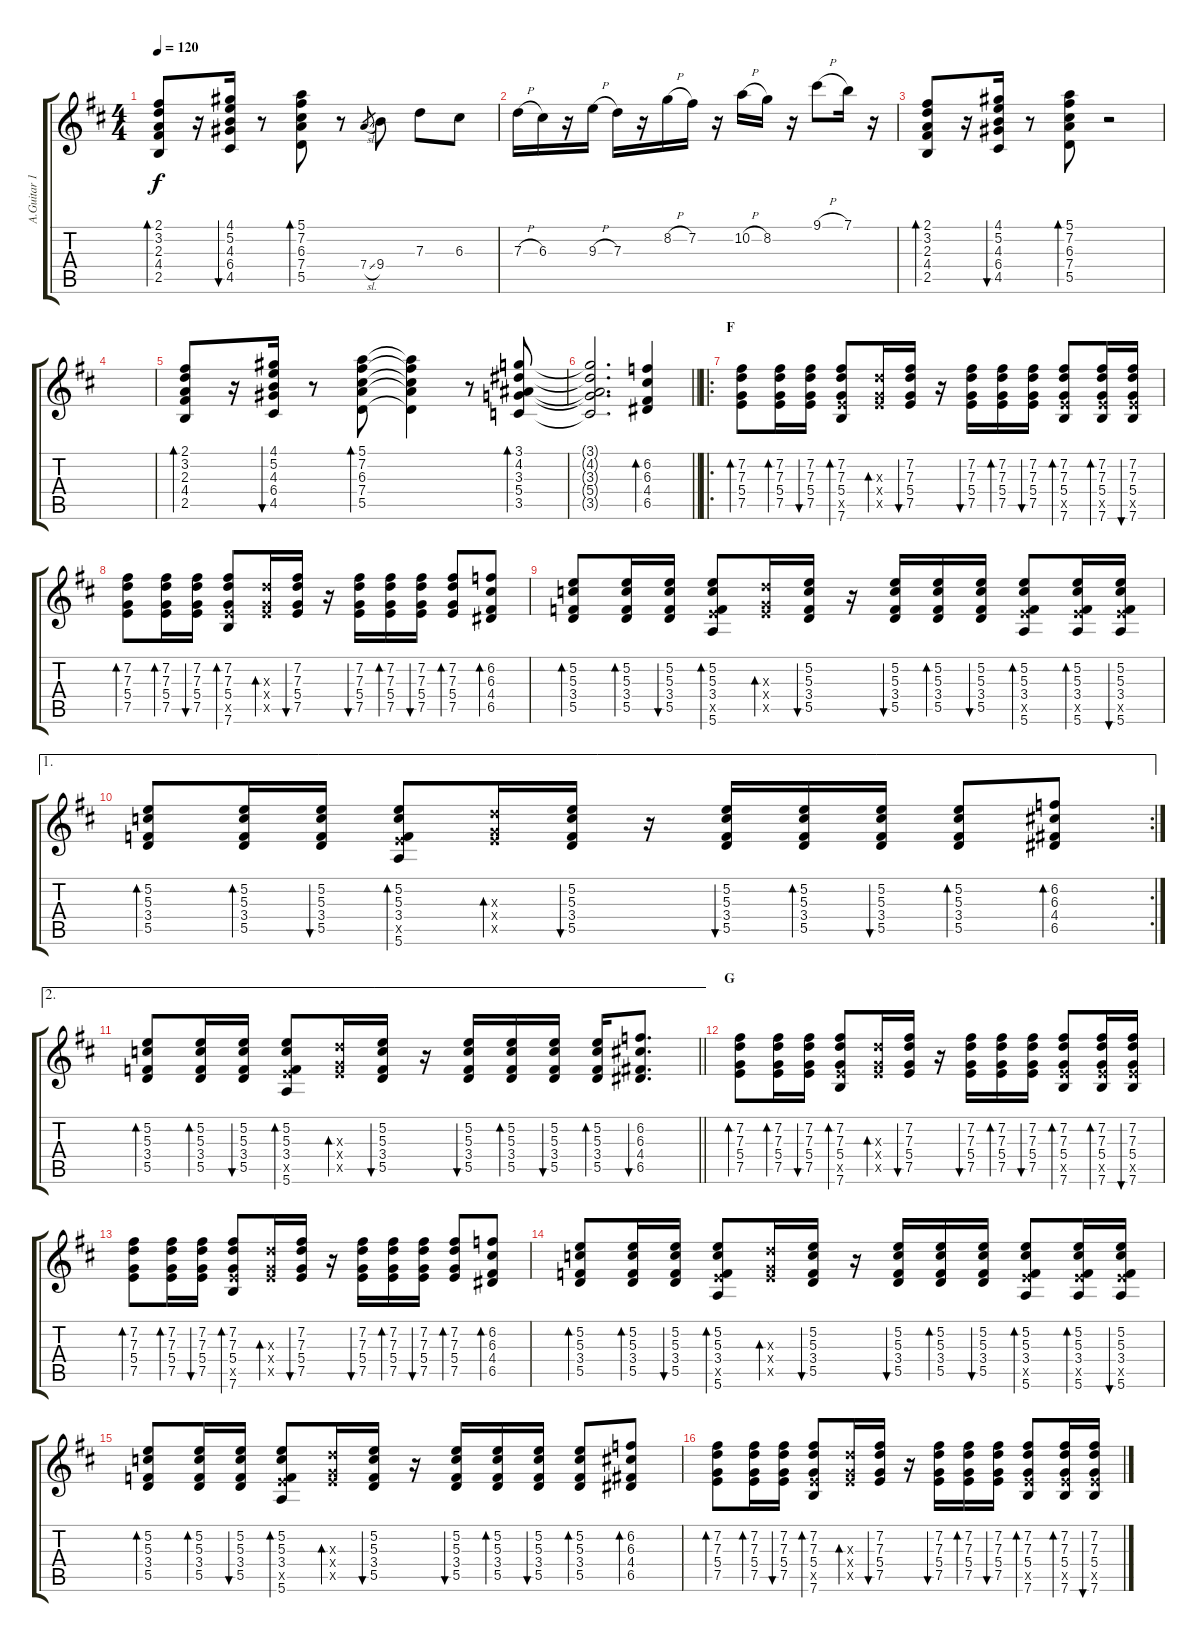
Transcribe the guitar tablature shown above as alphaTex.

\track ("A.Guitar 1" "A.Guitar 1") {instrument acousticguitarsteel}
\staff {score tabs}
\tuning (E4 B3 G3 D3 A2 E2) {hide}
\ts (4 4)
\tempo 120
\clef g2
\ks d
(2.1 3.2 2.3 4.4 2.5).8{bd 30 dy f} r.16 (4.1 5.2 4.3 6.4 4.5).16{bu 30} r.8 (5.1 7.2 6.3 7.4 5.5).8{bd 30} r.8 7.4{sl}.8{gr} 9.4.8 7.3.8 6.3.8 |
7.3{h}.16 6.3.16 r.16 9.3{h}.16 7.3.16 r.16 8.2{h}.16 7.2.16 r.16 10.2{h}.16 8.2.16 r.16 9.1{h}.8 7.1.16 r.16 |
(2.1 3.2 2.3 4.4 2.5).8{bd 30} r.16 (4.1 5.2 4.3 6.4 4.5).16{bu 30} r.8 (5.1 7.2 6.3 7.4 5.5).8{bd 30} r.2 |
|
(2.1 3.2 2.3 4.4 2.5).8{bd 30} r.16 (4.1 5.2 4.3 6.4 4.5).16{bu 30} r.8 (5.1 7.2 6.3 7.4 5.5).8{bd 30} (5.1{t} 7.2{t} 6.3{t} 7.4{t} 5.5{t}).4 r.8 (3.1 4.2 3.3 5.4 3.5).8{bd 30} |
\barLineRight lightlight
(3.1{t} 4.2{t} 3.3{t} 5.4{t} 3.5{t}).2{d} (6.2 6.3 4.4 6.5).4{bd 30} |
\ro
\section ("" "F")
(7.2 7.3 5.4 7.5).8{bd 30} (7.2 7.3 5.4 7.5).16{bd 30} (7.2 7.3 5.4 7.5).16{bu 30} (7.2 7.3 5.4 7.5{x} 7.6).8{bd 30} (7.3{x} 5.4{x} 7.5{x}).16{bd 30} (7.2 7.3 5.4 7.5).16{bu 30} r.16 (7.2 7.3 5.4 7.5).16{bu 30} (7.2 7.3 5.4 7.5).16{bd 30} (7.2 7.3 5.4 7.5).16{bu 30} (7.2 7.3 5.4 7.5{x} 7.6).8{bd 30} (7.2 7.3 5.4 7.5{x} 7.6).16{bd 30} (7.2 7.3 5.4 7.5{x} 7.6).16{bu 30} |
(7.2 7.3 5.4 7.5).8{bd 30} (7.2 7.3 5.4 7.5).16{bd 30} (7.2 7.3 5.4 7.5).16{bu 30} (7.2 7.3 5.4 7.5{x} 7.6).8{bd 30} (7.3{x} 5.4{x} 7.5{x}).16{bd 30} (7.2 7.3 5.4 7.5).16{bu 30} r.16 (7.2 7.3 5.4 7.5).16{bu 30} (7.2 7.3 5.4 7.5).16{bd 30} (7.2 7.3 5.4 7.5).16{bu 30} (7.2 7.3 5.4 7.5).8{bd 30} (6.2 6.3 4.4 6.5).8{bd 30} |
(5.2 5.3 3.4 5.5).8{bd 30} (5.2 5.3 3.4 5.5).16{bd 30} (5.2 5.3 3.4 5.5).16{bu 30} (5.2 5.3 3.4 7.5{x} 5.6).8{bd 30} (7.3{x} 5.4{x} 7.5{x}).16{bd 30} (5.2 5.3 3.4 5.5).16{bu 30} r.16 (5.2 5.3 3.4 5.5).16{bu 30} (5.2 5.3 3.4 5.5).16{bd 30} (5.2 5.3 3.4 5.5).16{bu 30} (5.2 5.3 3.4 7.5{x} 5.6).8{bd 30} (5.2 5.3 3.4 7.5{x} 5.6).16{bd 30} (5.2 5.3 3.4 7.5{x} 5.6).16{bu 30} |
\ae 1
\rc 2
(5.2 5.3 3.4 5.5).8{bd 30} (5.2 5.3 3.4 5.5).16{bd 30} (5.2 5.3 3.4 5.5).16{bu 30} (5.2 5.3 3.4 7.5{x} 5.6).8{bd 30} (7.3{x} 5.4{x} 7.5{x}).16{bd 30} (5.2 5.3 3.4 5.5).16{bu 30} r.16 (5.2 5.3 3.4 5.5).16{bu 30} (5.2 5.3 3.4 5.5).16{bd 30} (5.2 5.3 3.4 5.5).16{bu 30} (5.2 5.3 3.4 5.5).8{bd 30} (6.2 6.3 4.4 6.5).8{bd 30} |
\ae 2
\barLineRight lightlight
(5.2 5.3 3.4 5.5).8{bd 30} (5.2 5.3 3.4 5.5).16{bd 30} (5.2 5.3 3.4 5.5).16{bu 30} (5.2 5.3 3.4 7.5{x} 5.6).8{bd 30} (7.3{x} 5.4{x} 7.5{x}).16{bd 30} (5.2 5.3 3.4 5.5).16{bu 30} r.16 (5.2 5.3 3.4 5.5).16{bu 30} (5.2 5.3 3.4 5.5).16{bd 30} (5.2 5.3 3.4 5.5).16{bu 30} (5.2 5.3 3.4 5.5).16{bd 30} (6.2 6.3 4.4 6.5).8{d bu 30} |
\section ("" "G")
(7.2 7.3 5.4 7.5).8{bd 30} (7.2 7.3 5.4 7.5).16{bd 30} (7.2 7.3 5.4 7.5).16{bu 30} (7.2 7.3 5.4 7.5{x} 7.6).8{bd 30} (7.3{x} 5.4{x} 7.5{x}).16{bd 30} (7.2 7.3 5.4 7.5).16{bu 30} r.16 (7.2 7.3 5.4 7.5).16{bu 30} (7.2 7.3 5.4 7.5).16{bd 30} (7.2 7.3 5.4 7.5).16{bu 30} (7.2 7.3 5.4 7.5{x} 7.6).8{bd 30} (7.2 7.3 5.4 7.5{x} 7.6).16{bd 30} (7.2 7.3 5.4 7.5{x} 7.6).16{bu 30} |
(7.2 7.3 5.4 7.5).8{bd 30} (7.2 7.3 5.4 7.5).16{bd 30} (7.2 7.3 5.4 7.5).16{bu 30} (7.2 7.3 5.4 7.5{x} 7.6).8{bd 30} (7.3{x} 5.4{x} 7.5{x}).16{bd 30} (7.2 7.3 5.4 7.5).16{bu 30} r.16 (7.2 7.3 5.4 7.5).16{bu 30} (7.2 7.3 5.4 7.5).16{bd 30} (7.2 7.3 5.4 7.5).16{bu 30} (7.2 7.3 5.4 7.5).8{bd 30} (6.2 6.3 4.4 6.5).8{bd 30} |
(5.2 5.3 3.4 5.5).8{bd 30} (5.2 5.3 3.4 5.5).16{bd 30} (5.2 5.3 3.4 5.5).16{bu 30} (5.2 5.3 3.4 7.5{x} 5.6).8{bd 30} (7.3{x} 5.4{x} 7.5{x}).16{bd 30} (5.2 5.3 3.4 5.5).16{bu 30} r.16 (5.2 5.3 3.4 5.5).16{bu 30} (5.2 5.3 3.4 5.5).16{bd 30} (5.2 5.3 3.4 5.5).16{bu 30} (5.2 5.3 3.4 7.5{x} 5.6).8{bd 30} (5.2 5.3 3.4 7.5{x} 5.6).16{bd 30} (5.2 5.3 3.4 7.5{x} 5.6).16{bu 30} |
(5.2 5.3 3.4 5.5).8{bd 30} (5.2 5.3 3.4 5.5).16{bd 30} (5.2 5.3 3.4 5.5).16{bu 30} (5.2 5.3 3.4 7.5{x} 5.6).8{bd 30} (7.3{x} 5.4{x} 7.5{x}).16{bd 30} (5.2 5.3 3.4 5.5).16{bu 30} r.16 (5.2 5.3 3.4 5.5).16{bu 30} (5.2 5.3 3.4 5.5).16{bd 30} (5.2 5.3 3.4 5.5).16{bu 30} (5.2 5.3 3.4 5.5).8{bd 30} (6.2 6.3 4.4 6.5).8{bd 30} |
(7.2 7.3 5.4 7.5).8{bd 30} (7.2 7.3 5.4 7.5).16{bd 30} (7.2 7.3 5.4 7.5).16{bu 30} (7.2 7.3 5.4 7.5{x} 7.6).8{bd 30} (7.3{x} 5.4{x} 7.5{x}).16{bd 30} (7.2 7.3 5.4 7.5).16{bu 30} r.16 (7.2 7.3 5.4 7.5).16{bu 30} (7.2 7.3 5.4 7.5).16{bd 30} (7.2 7.3 5.4 7.5).16{bu 30} (7.2 7.3 5.4 7.5{x} 7.6).8{bd 30} (7.2 7.3 5.4 7.5{x} 7.6).16{bd 30} (7.2 7.3 5.4 7.5{x} 7.6).16{bu 30}
